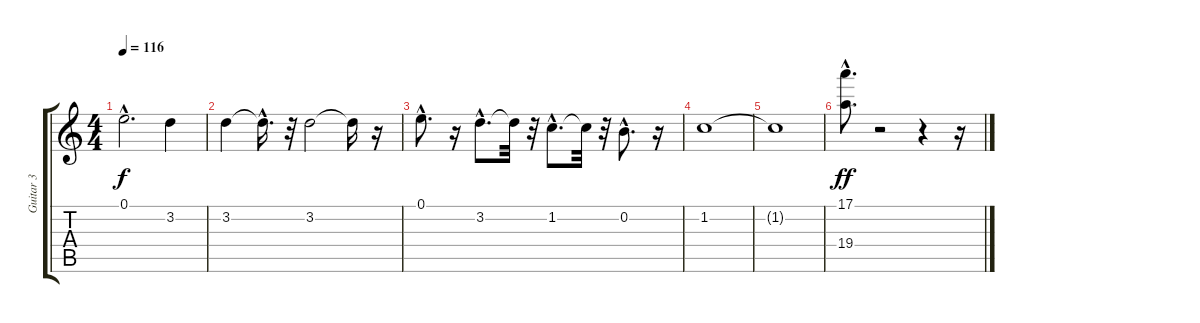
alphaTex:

\track ("Guitar 3" "Guitar 3") {instrument electricguitarclean}
\staff {score tabs}
\tuning (E4 B3 G3 D3 A2 E2) {hide}
\ts (4 4)
\tempo 116
\clef g2
\ks c
0.1{hac}.2{d dy f} 3.2.4 |
3.2.4 3.2{hac t}.16{d} r.32 3.2.2 3.2{t}.16 r.16 |
0.1{hac}.8{d} r.16 3.2{hac}.8{d} 3.2{t}.32 r.32 1.2{hac}.8{d} 1.2{t}.32 r.32 0.2{hac}.8{d} r.16 |
1.2.1 |
1.2{t}.1 |
(17.1 19.4{hac}).8{d dy ff} r.2 r.4 r.16
